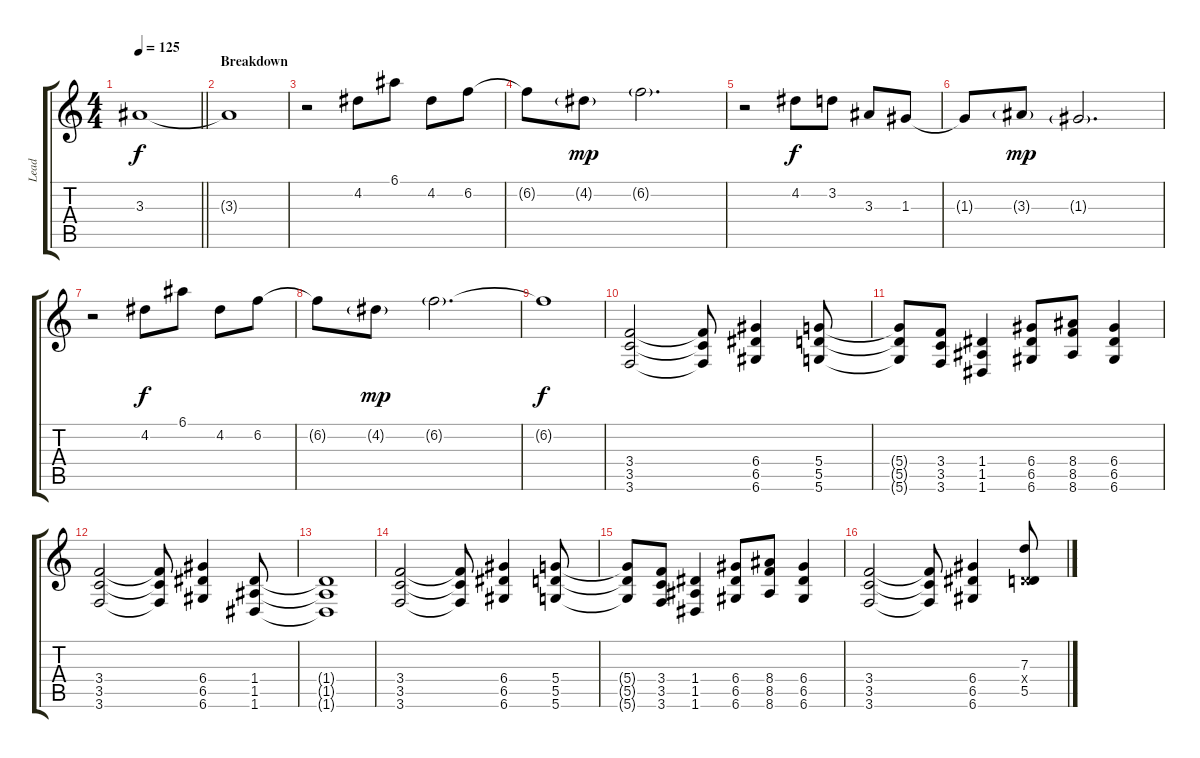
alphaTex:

\track ("Lead" "Lead") {instrument distortionguitar}
\staff {score tabs}
\tuning (E4 B3 G3 D3 A2 D2) {hide}
\ts (4 4)
\tempo 125
\clef g2
\barLineRight lightlight
\ks c
3.3.1{dy f} |
\section ("" "Breakdown")
3.3{t}.1 |
r.2{volume 16 instrument electricguitarclean} 4.2.8 6.1.8 4.2.8 6.2.8 |
6.2{t}.8 4.2{g}.8{dy mp} 6.2{g}.2{d} |
r.2 4.2.8{dy f} 3.2.8 3.3.8 1.3.8 |
1.3{t}.8 3.3{g}.8{dy mp} 1.3{g}.2{d} |
r.2 4.2.8{dy f} 6.1.8 4.2.8 6.2.8 |
6.2{t}.8 4.2{g}.8{dy mp} 6.2{g}.2{d} |
6.2{t}.1{dy f} |
(3.4 3.5 3.6).2{instrument distortionguitar} (3.4{t} 3.5{t} 3.6{t}).8 (6.4 6.5 6.6).4 (5.4 5.5 5.6).8 |
(5.4{t} 5.5{t} 5.6{t}).8 (3.4 3.5 3.6).8 (1.4 1.5 1.6).4 (6.4 6.5 6.6).8 (8.4 8.5 8.6).8 (6.4 6.5 6.6).4 |
(3.4 3.5 3.6).2 (3.4{t} 3.5{t} 3.6{t}).8 (6.4 6.5 6.6).4 (1.4 1.5 1.6).8 |
(1.4{t} 1.5{t} 1.6{t}).1 |
(3.4 3.5 3.6).2 (3.4{t} 3.5{t} 3.6{t}).8 (6.4 6.5 6.6).4 (5.4 5.5 5.6).8 |
(5.4{t} 5.5{t} 5.6{t}).8 (3.4 3.5 3.6).8 (1.4 1.5 1.6).4 (6.4 6.5 6.6).8 (8.4 8.5 8.6).8 (6.4 6.5 6.6).4 |
(3.4 3.5 3.6).2 (3.4{t} 3.5{t} 3.6{t}).8 (6.4 6.5 6.6).4 (7.3 0.4{x} 5.5).8
